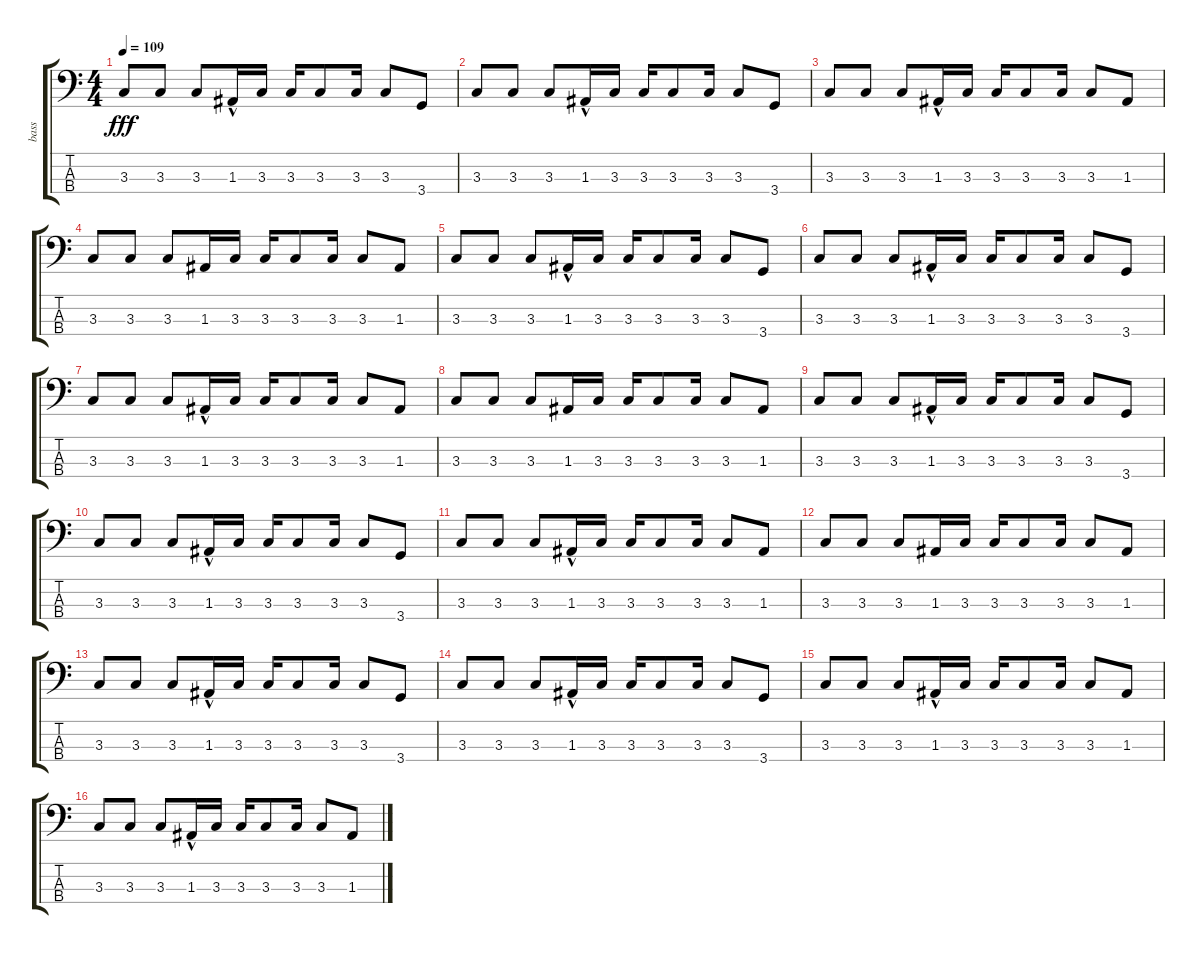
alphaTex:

\track ("bass" "bass") {instrument electricbasspick}
\staff {score tabs}
\tuning (G2 D2 A1 E1) {hide}
\ts (4 4)
\tempo 109
\clef f4
\ks c
3.3.8{dy fff} 3.3.8 3.3.8 1.3{hac}.16 3.3.16 3.3.16 3.3.8 3.3.16 3.3.8 3.4.8 |
3.3.8 3.3.8 3.3.8 1.3{hac}.16 3.3.16 3.3.16 3.3.8 3.3.16 3.3.8 3.4.8 |
3.3.8 3.3.8 3.3.8 1.3{hac}.16 3.3.16 3.3.16 3.3.8 3.3.16 3.3.8 1.3.8 |
3.3.8 3.3.8 3.3.8 1.3.16 3.3.16 3.3.16 3.3.8 3.3.16 3.3.8 1.3.8 |
3.3.8 3.3.8 3.3.8 1.3{hac}.16 3.3.16 3.3.16 3.3.8 3.3.16 3.3.8 3.4.8 |
3.3.8 3.3.8 3.3.8 1.3{hac}.16 3.3.16 3.3.16 3.3.8 3.3.16 3.3.8 3.4.8 |
3.3.8 3.3.8 3.3.8 1.3{hac}.16 3.3.16 3.3.16 3.3.8 3.3.16 3.3.8 1.3.8 |
3.3.8 3.3.8 3.3.8 1.3.16 3.3.16 3.3.16 3.3.8 3.3.16 3.3.8 1.3.8 |
3.3.8 3.3.8 3.3.8 1.3{hac}.16 3.3.16 3.3.16 3.3.8 3.3.16 3.3.8 3.4.8 |
3.3.8 3.3.8 3.3.8 1.3{hac}.16 3.3.16 3.3.16 3.3.8 3.3.16 3.3.8 3.4.8 |
3.3.8 3.3.8 3.3.8 1.3{hac}.16 3.3.16 3.3.16 3.3.8 3.3.16 3.3.8 1.3.8 |
3.3.8 3.3.8 3.3.8 1.3.16 3.3.16 3.3.16 3.3.8 3.3.16 3.3.8 1.3.8 |
3.3.8 3.3.8 3.3.8 1.3{hac}.16 3.3.16 3.3.16 3.3.8 3.3.16 3.3.8 3.4.8 |
3.3.8 3.3.8 3.3.8 1.3{hac}.16 3.3.16 3.3.16 3.3.8 3.3.16 3.3.8 3.4.8 |
3.3.8 3.3.8 3.3.8 1.3{hac}.16 3.3.16 3.3.16 3.3.8 3.3.16 3.3.8 1.3.8 |
3.3.8 3.3.8 3.3.8 1.3{hac}.16 3.3.16 3.3.16 3.3.8 3.3.16 3.3.8 1.3.8
